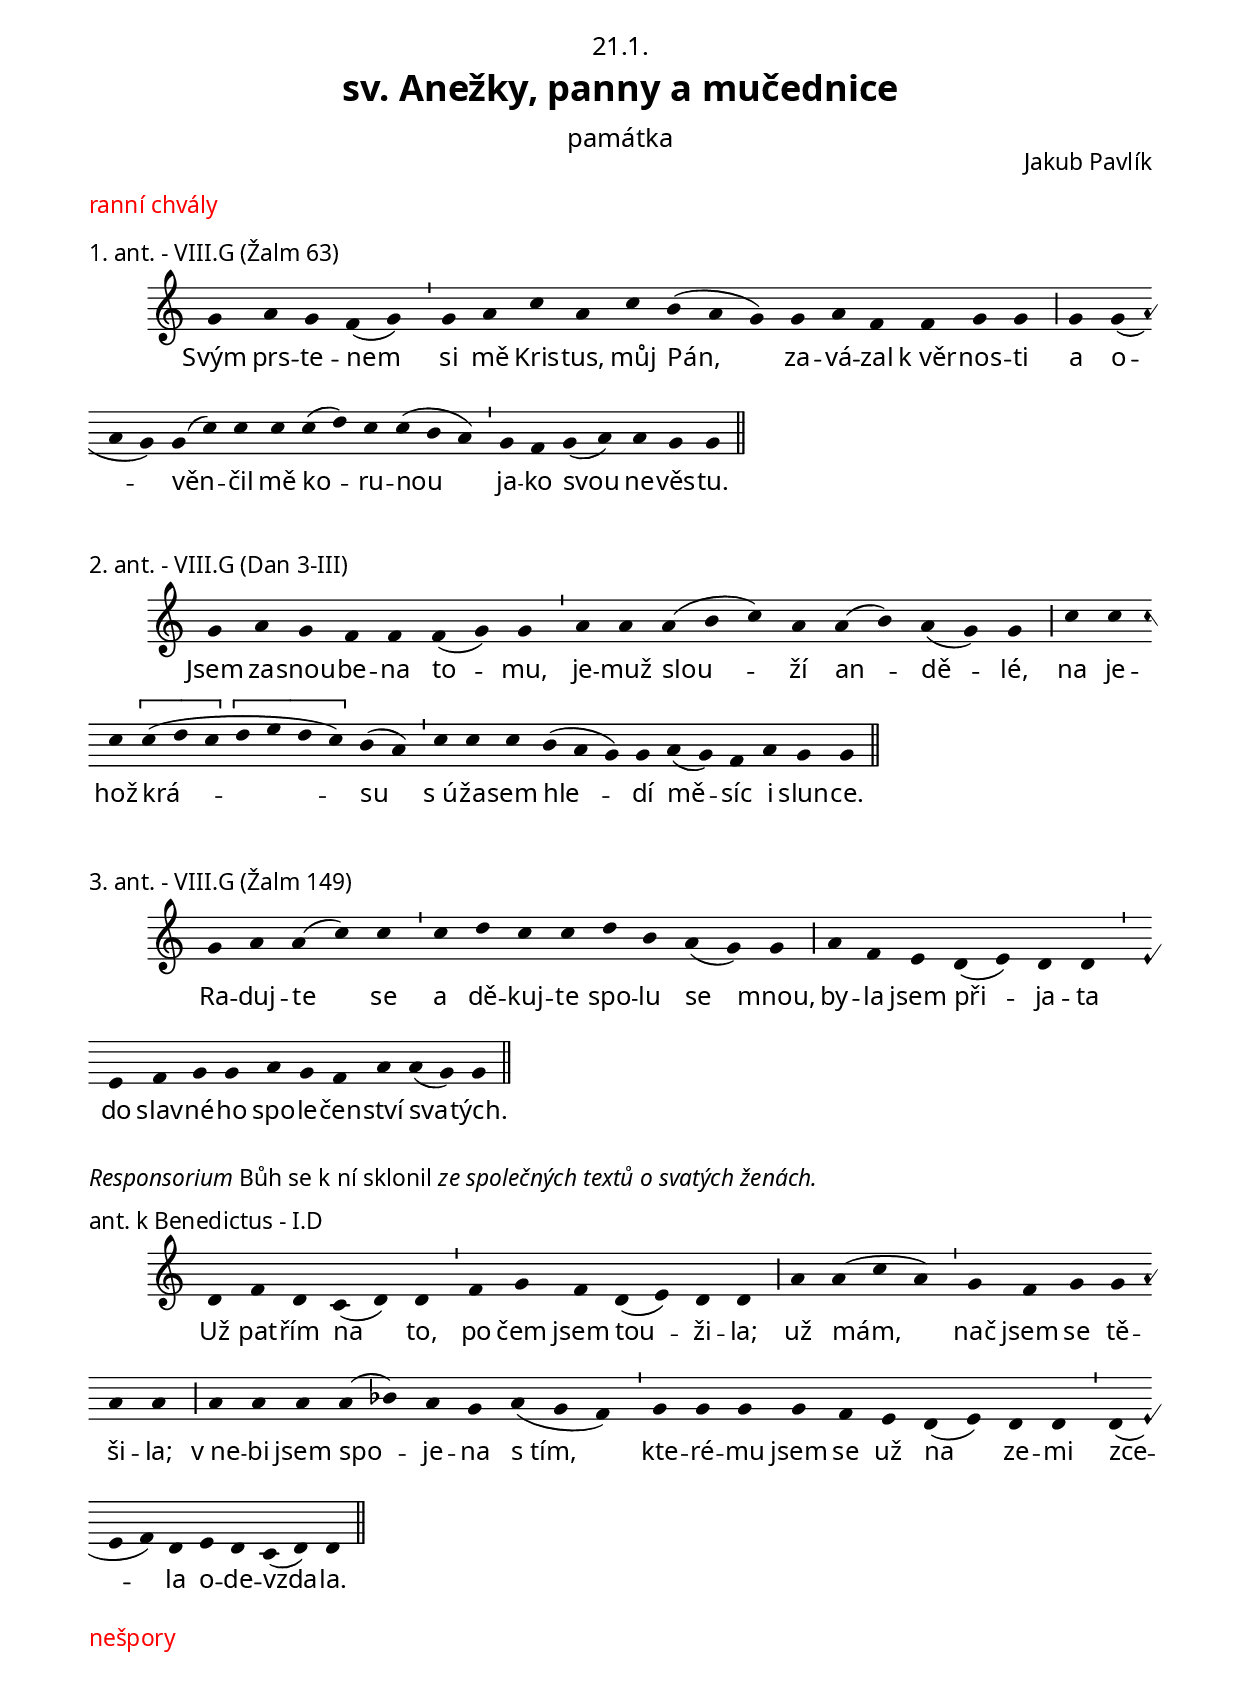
\version "2.15.40"

\include "../spolecne.ly"
\include "../dilyresponsorii.ly"

\header {
  title = \markup\titleSvatek
            "sv. Anežky, panny a mučednice"
            památka
            21.1.
  composer = "Jakub Pavlík"
}

\markup {\nadpisHodinka {"ranní chvály"}}

\score {
  \relative c'' {
    \choralniRezim
    g4 a g f( g) \barMin 
    g a c a c b( a g) g a f f g g \barMaior
    g g( a g) g( c) c c c( d) c c( b a) \barMin
    g f g( a) a g g \barFinalis
  }
  \addlyrics {
    Svým prs -- te -- nem 
    si mě Kris -- tus, můj Pán, za -- vá -- zal k_věr -- nos -- ti
    a o -- věn -- čil mě ko -- ru -- nou
    ja -- ko svou ne -- věs -- tu.
  }
  \header {
    quid = "1. ant."
    modus = "VIII"
    differentia = "G" 
    psalmus = "Žalm 63"
    id = ""
    piece = \markup {\sestavTitulek}
  }
}

\score {
  \relative c'' {
    \choralniRezim
    g4 a g f f f( g) g \barMin 
    a a a( b c) a a( b) a( g) g \barMaior
    c c c \[ c( d c \] \[ d e d c) \] b( a) \barMin
    c c c b( a g) g a( g) f a g g \barFinalis
  }
  \addlyrics {
    Jsem za -- snou -- be -- na to -- mu,
    je -- muž slou -- ží an -- dě -- lé,
    na je -- hož krá -- su 
    s_ú -- ža -- sem hle -- dí
    mě -- síc i slun -- ce.
  }
  \header {
    quid = "2. ant."
    modus = "VIII"
    differentia = "G" 
    psalmus = "Dan 3-III"
    id = ""
    piece = \markup {\sestavTitulek}
  }
}

\score {
  \relative c'' {
    \choralniRezim
    g4 a a( c) c \barMin 
    c d c c d b a( g) g \barMaior
    a f e d( e) d d \barMin
    e f g g a g f a a( g) g \barFinalis
  }
  \addlyrics {
    Ra -- duj -- te se 
    a dě -- kuj -- te spo -- lu se mnou,
    by -- la jsem při -- ja -- ta
    do slav -- né -- ho spo -- le -- čen -- ství sva -- tých.
  }
  \header {
    quid = "3. ant."
    modus = "VIII"
    differentia = "G" 
    psalmus = "Žalm 149"
    id = ""
    piece = \markup {\sestavTitulek}
  }
}

\markup\italic{
  Responsorium \upright{Bůh se k ní sklonil} 
  ze společných textů o svatých ženách.
}

\score {
  \relative c' {
    \choralniRezim
    d4 f d c( d) d \barMin f g f d( e) d d \barMaior
    a' a( c a) \barMin g f g g a a \barMaior
    a a a a( bes) a g a( g f) \barMin 
    g g g g f e d( e) d d \barMin
    d( e f) d e d c( d) d \barFinalis
  }
  \addlyrics {
    Už pat -- řím na to, po čem jsem tou -- ži -- la;
    už mám, nač jsem se tě -- ši -- la;
    v_ne -- bi jsem spo -- je -- na s_tím,
    kte -- ré -- mu jsem se už na ze -- mi zce -- la o -- de -- vzda -- la.
  }
  \header {
    quid = "ant. k Benedictus"
    modus = "I"
    differentia = "D" 
    psalmus = ""
    id = ""
    piece = \markup {\sestavTitulekBezZalmu}
  }
}

\markup {\nadpisHodinka {"nešpory"}}

\score {
  \relative c' {
    \choralniRezim
    
  }
  \addlyrics {
    Ne -- bo -- jím se žád -- né hroz -- by
    a žád -- ný slib mě ne -- zlá -- ká,
    za -- svě -- ti -- la jsem své pa -- nen -- ství Kris -- tu.
  }
  \header {
    quid = "1. ant."
    modus = ""
    differentia = "" 
    psalmus = ""
    id = ""
    piece = \markup {\sestavTitulek}
  }
}

\score {
  \relative c' {
    \choralniRezim
    
  }
  \addlyrics {
    Je -- di -- ně je -- mu za -- cho -- vám věr -- nost,
    jen je -- mu zce -- la ná -- le -- žím.
  }
  \header {
    quid = "2. ant."
    modus = ""
    differentia = "" 
    psalmus = ""
    id = ""
    piece = \markup {\sestavTitulek}
  }
}

\score {
  \relative c' {
    \choralniRezim
    
  }
  \addlyrics {
    Ve -- le -- bím tě,
    Ot -- če mé -- ho Pá -- na Je -- ží -- še Kris -- ta,
    skr -- ze ně -- ho jsi mi dal sí -- lu k_ví -- těz -- ství.
  }
  \header {
    quid = ". ant."
    modus = ""
    differentia = "" 
    psalmus = ""
    id = ""
    piece = \markup {\sestavTitulek}
  }
}

\markup\italic{
  Responsorium \upright{Bůh si ji vyvolil} 
  ze společných textů o svatých ženách.
}

\score {
  \relative c' {
    \choralniRezim
    
  }
  \addlyrics {
    Sva -- tá A -- než -- ka po -- zved -- la ru -- ce k_ne -- bi
    a mod -- li -- la se:
    Ot -- če sva -- tý, te -- be jsem mi -- lo -- va -- la,
    te -- be jsem hle -- da -- la,
    po to -- bě jsem ne -- u -- stá -- le tou -- ži -- la,
    a ny -- ní k_to -- bě při -- chá -- zím.
  }
  \header {
    quid = "ant. k Magnificat"
    modus = ""
    differentia = "" 
    psalmus = ""
    id = ""
    piece = \markup {\sestavTitulekBezZalmu}
  }
}